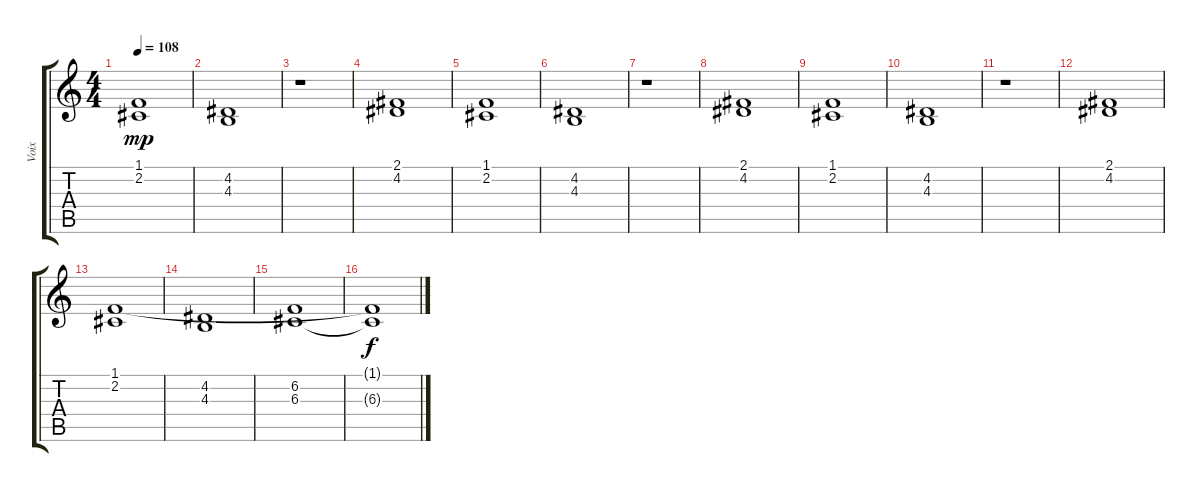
\track ("Voix" "Voix") {instrument lead8bassandlead}
\staff {score tabs}
\tuning (E4 B3 G3 D3 A2 E2) {hide}
\ts (4 4)
\tempo 108
\clef g2
\ks c
(1.1 2.2).1{dy mp} |
(4.2 4.3).1 |
r.1 |
(2.1 4.2).1 |
(1.1 2.2).1 |
(4.2 4.3).1 |
r.1 |
(2.1 4.2).1 |
(1.1 2.2).1 |
(4.2 4.3).1 |
r.1 |
(2.1 4.2).1 |
(1.1 2.2).1 |
(4.2 4.3).1 |
(6.2 6.3).1 |
(1.1{t} 6.3{t}).1{dy f}
